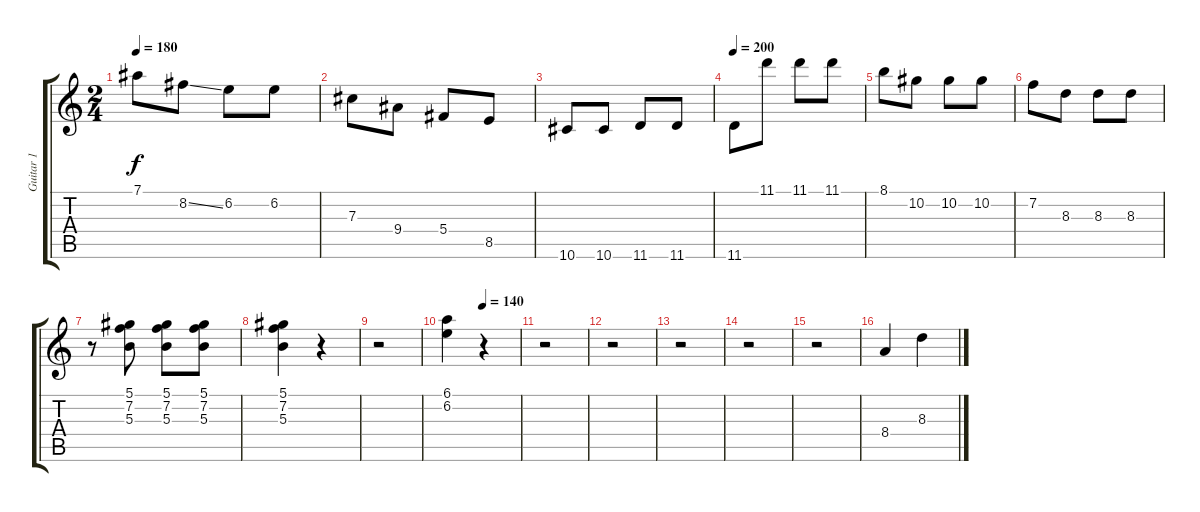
\track ("Guitar 1" "Guitar 1") {instrument distortionguitar}
\staff {score tabs}
\tuning (Eb4 Bb3 Gb3 Db3 Ab2 Eb2) {hide}
\ts (2 4)
\tempo 180
\clef g2
\ks c
7.1.8{dy f} 8.2{ss}.8 6.2.8 6.2.8 |
7.3.8 9.4.8 5.4.8 8.5.8 |
10.6.8 10.6.8 11.6.8 11.6.8 |
\tempo 200
11.6.8 11.1.8 11.1.8 11.1.8 |
8.1.8 10.2.8 10.2.8 10.2.8 |
7.2.8 8.3.8 8.3.8 8.3.8 |
r.8 (5.1 7.2 5.3).8 (5.1 7.2 5.3).8 (5.1 7.2 5.3).8 |
(5.1 7.2 5.3).4 r.4 |
r.2 |
\tempo (140 0.5)
(6.1 6.2).4 r.4 |
r.2 |
r.2 |
r.2 |
r.2 |
r.2 |
8.4.4 8.3.4
